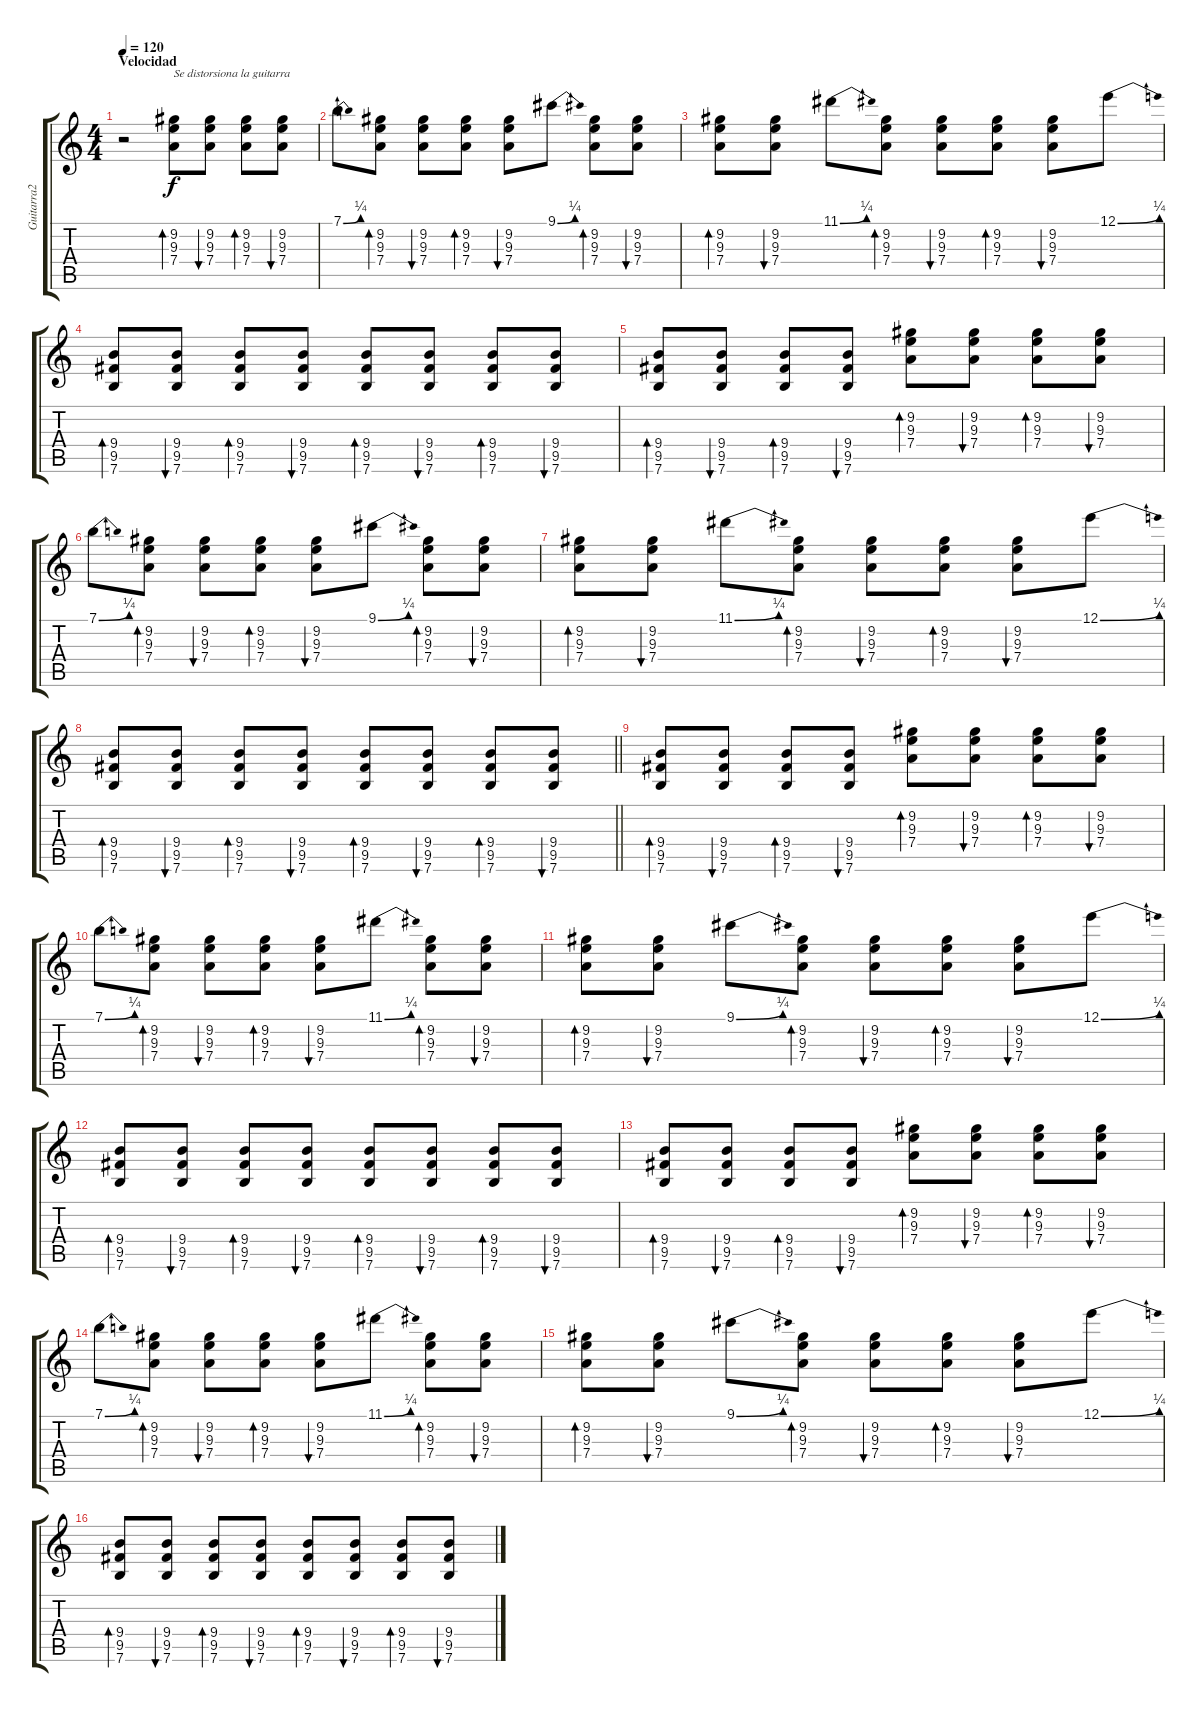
\track ("Guitarra2" "Guitarra2") {instrument electricguitarjazz}
\staff {score tabs}
\tuning (E4 B3 G3 D3 A2 E2) {hide}
\ts (4 4)
\section ("" "Velocidad")
\tempo 120
\clef g2
\ks c
r.2{dy f} (9.2 9.3 7.4).8{bd 60 txt "Se distorsiona la guitarra" volume 10 instrument distortionguitar} (9.2 9.3 7.4).8{bu 60} (9.2 9.3 7.4).8{bd 60} (9.2 9.3 7.4).8{bu 60} |
7.1{be (bend 0 0 60 1)}.8 (9.2 9.3 7.4).8{bd 60} (9.2 9.3 7.4).8{bu 60} (9.2 9.3 7.4).8{bd 60} (9.2 9.3 7.4).8{bu 60} 9.1{be (bend 0 0 60 1)}.8 (9.2 9.3 7.4).8{bd 60} (9.2 9.3 7.4).8{bu 60} |
(9.2 9.3 7.4).8{bd 60} (9.2 9.3 7.4).8{bu 60} 11.1{be (bend 0 0 60 1)}.8 (9.2 9.3 7.4).8{bd 60} (9.2 9.3 7.4).8{bu 60} (9.2 9.3 7.4).8{bd 60} (9.2 9.3 7.4).8{bu 60} 12.1{be (bend 0 0 60 1)}.8 |
(9.4 9.5 7.6).8{bd 60} (9.4 9.5 7.6).8{bu 60} (9.4 9.5 7.6).8{bd 60} (9.4 9.5 7.6).8{bu 60} (9.4 9.5 7.6).8{bd 60} (9.4 9.5 7.6).8{bu 60} (9.4 9.5 7.6).8{bd 60} (9.4 9.5 7.6).8{bu 60} |
(9.4 9.5 7.6).8{bd 60} (9.4 9.5 7.6).8{bu 60} (9.4 9.5 7.6).8{bd 60} (9.4 9.5 7.6).8{bu 60} (9.2 9.3 7.4).8{bd 60} (9.2 9.3 7.4).8{bu 60} (9.2 9.3 7.4).8{bd 60} (9.2 9.3 7.4).8{bu 60} |
7.1{be (bend 0 0 60 1)}.8 (9.2 9.3 7.4).8{bd 60} (9.2 9.3 7.4).8{bu 60} (9.2 9.3 7.4).8{bd 60} (9.2 9.3 7.4).8{bu 60} 9.1{be (bend 0 0 60 1)}.8 (9.2 9.3 7.4).8{bd 60} (9.2 9.3 7.4).8{bu 60} |
(9.2 9.3 7.4).8{bd 60} (9.2 9.3 7.4).8{bu 60} 11.1{be (bend 0 0 60 1)}.8 (9.2 9.3 7.4).8{bd 60} (9.2 9.3 7.4).8{bu 60} (9.2 9.3 7.4).8{bd 60} (9.2 9.3 7.4).8{bu 60} 12.1{be (bend 0 0 60 1)}.8 |
\barLineRight lightlight
(9.4 9.5 7.6).8{bd 60} (9.4 9.5 7.6).8{bu 60} (9.4 9.5 7.6).8{bd 60} (9.4 9.5 7.6).8{bu 60} (9.4 9.5 7.6).8{bd 60} (9.4 9.5 7.6).8{bu 60} (9.4 9.5 7.6).8{bd 60} (9.4 9.5 7.6).8{bu 60} |
\section ("" "")
(9.4 9.5 7.6).8{bd 60} (9.4 9.5 7.6).8{bu 60} (9.4 9.5 7.6).8{bd 60} (9.4 9.5 7.6).8{bu 60} (9.2 9.3 7.4).8{bd 60} (9.2 9.3 7.4).8{bu 60} (9.2 9.3 7.4).8{bd 60} (9.2 9.3 7.4).8{bu 60} |
7.1{be (bend 0 0 60 1)}.8 (9.2 9.3 7.4).8{bd 60} (9.2 9.3 7.4).8{bu 60} (9.2 9.3 7.4).8{bd 60} (9.2 9.3 7.4).8{bu 60} 11.1{be (bend 0 0 60 1)}.8 (9.2 9.3 7.4).8{bd 60} (9.2 9.3 7.4).8{bu 60} |
(9.2 9.3 7.4).8{bd 60} (9.2 9.3 7.4).8{bu 60} 9.1{be (bend 0 0 60 1)}.8 (9.2 9.3 7.4).8{bd 60} (9.2 9.3 7.4).8{bu 60} (9.2 9.3 7.4).8{bd 60} (9.2 9.3 7.4).8{bu 60} 12.1{be (bend 0 0 60 1)}.8 |
(9.4 9.5 7.6).8{bd 60} (9.4 9.5 7.6).8{bu 60} (9.4 9.5 7.6).8{bd 60} (9.4 9.5 7.6).8{bu 60} (9.4 9.5 7.6).8{bd 60} (9.4 9.5 7.6).8{bu 60} (9.4 9.5 7.6).8{bd 60} (9.4 9.5 7.6).8{bu 60} |
(9.4 9.5 7.6).8{bd 60} (9.4 9.5 7.6).8{bu 60} (9.4 9.5 7.6).8{bd 60} (9.4 9.5 7.6).8{bu 60} (9.2 9.3 7.4).8{bd 60} (9.2 9.3 7.4).8{bu 60} (9.2 9.3 7.4).8{bd 60} (9.2 9.3 7.4).8{bu 60} |
7.1{be (bend 0 0 60 1)}.8 (9.2 9.3 7.4).8{bd 60} (9.2 9.3 7.4).8{bu 60} (9.2 9.3 7.4).8{bd 60} (9.2 9.3 7.4).8{bu 60} 11.1{be (bend 0 0 60 1)}.8 (9.2 9.3 7.4).8{bd 60} (9.2 9.3 7.4).8{bu 60} |
(9.2 9.3 7.4).8{bd 60} (9.2 9.3 7.4).8{bu 60} 9.1{be (bend 0 0 60 1)}.8 (9.2 9.3 7.4).8{bd 60} (9.2 9.3 7.4).8{bu 60} (9.2 9.3 7.4).8{bd 60} (9.2 9.3 7.4).8{bu 60} 12.1{be (bend 0 0 60 1)}.8 |
(9.4 9.5 7.6).8{bd 60} (9.4 9.5 7.6).8{bu 60} (9.4 9.5 7.6).8{bd 60} (9.4 9.5 7.6).8{bu 60} (9.4 9.5 7.6).8{bd 60} (9.4 9.5 7.6).8{bu 60} (9.4 9.5 7.6).8{bd 60} (9.4 9.5 7.6).8{bu 60}
